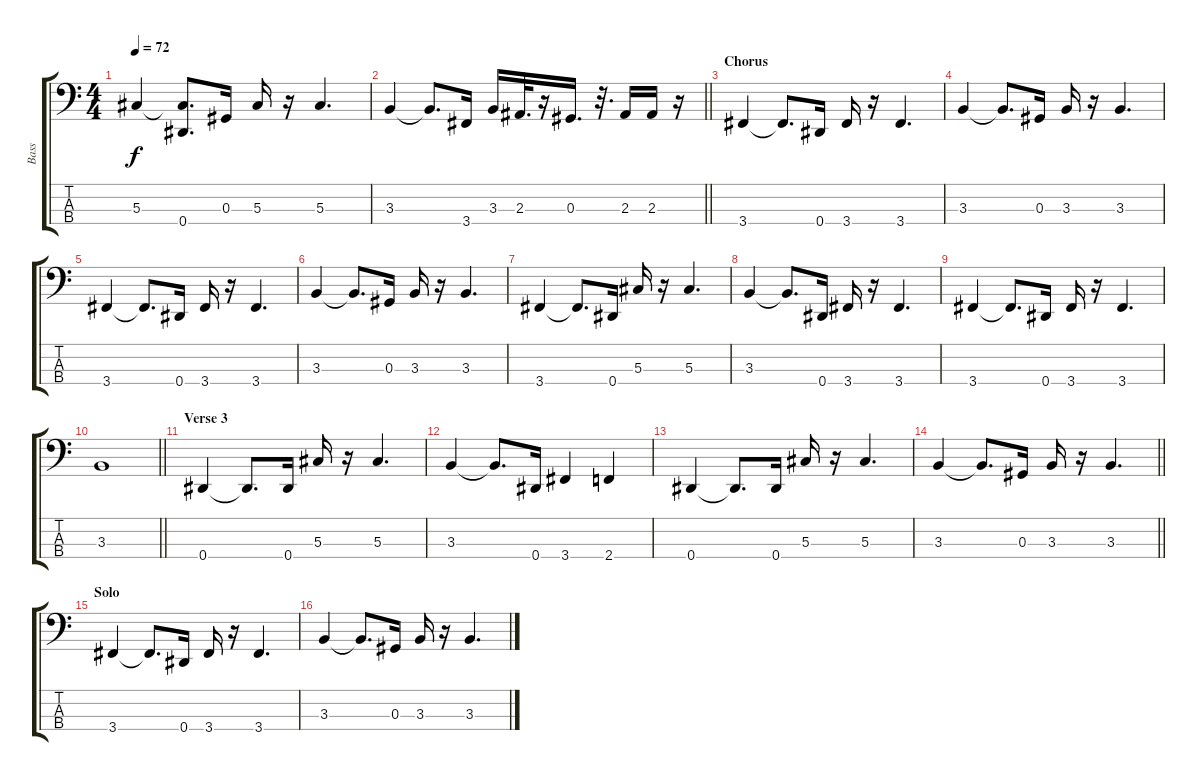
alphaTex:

\track ("Bass" "Bass") {instrument electricbassfinger}
\staff {score tabs}
\tuning (Gb2 Db2 Ab1 Eb1) {hide}
\ts (4 4)
\tempo 72
\clef f4
\ks c
5.3.4{dy f} (5.3{t} 0.4{t}).8{d} 0.3.16 5.3.16 r.16 5.3.4{d} |
\barLineRight lightlight
3.3.4 3.3{t}.8{d} 3.4.16 3.3.16 2.3.32{d} r.16 0.3.16{d} r.32{d} 2.3.16 2.3.16 r.16 |
\section ("" "Chorus")
3.4.4 3.4{t}.8{d} 0.4.16 3.4.16 r.16 3.4.4{d} |
3.3.4 3.3{t}.8{d} 0.3.16 3.3.16 r.16 3.3.4{d} |
3.4.4 3.4{t}.8{d} 0.4.16 3.4.16 r.16 3.4.4{d} |
3.3.4 3.3{t}.8{d} 0.3.16 3.3.16 r.16 3.3.4{d} |
3.4.4 3.4{t}.8{d} 0.4.16 5.3.16 r.16 5.3.4{d} |
3.3.4 3.3{t}.8{d} 0.4.16 3.4.16 r.16 3.4.4{d} |
3.4.4 3.4{t}.8{d} 0.4.16 3.4.16 r.16 3.4.4{d} |
\barLineRight lightlight
3.3.1 |
\section ("" "Verse 3")
0.4.4 0.4{t}.8{d} 0.4.16 5.3.16 r.16 5.3.4{d} |
3.3.4 3.3{t}.8{d} 0.4.16 3.4.4 2.4.4 |
0.4.4 0.4{t}.8{d} 0.4.16 5.3.16 r.16 5.3.4{d} |
\barLineRight lightlight
3.3.4 3.3{t}.8{d} 0.3.16 3.3.16 r.16 3.3.4{d} |
\section ("" "Solo")
3.4.4 3.4{t}.8{d} 0.4.16 3.4.16 r.16 3.4.4{d} |
3.3.4 3.3{t}.8{d} 0.3.16 3.3.16 r.16 3.3.4{d}
